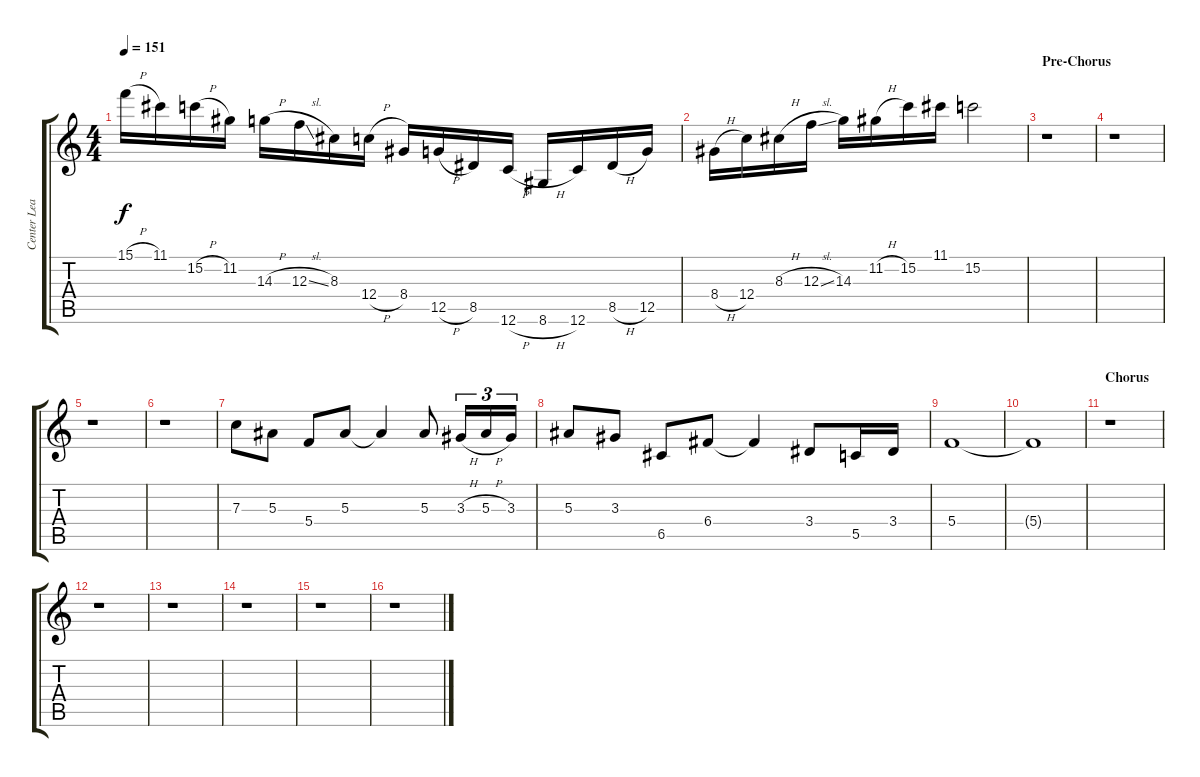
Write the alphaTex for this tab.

\track ("Center Lead 2" "Center Lea") {instrument overdrivenguitar}
\staff {score tabs}
\tuning (D4 A3 F3 C3 G2 C2) {hide}
\ts (4 4)
\tempo 151
\clef g2
\ks aminor
15.1{h}.16{dy f} 11.1.16 15.2{h}.16 11.2.16 14.3{h}.16 12.3{sl}.16 8.3.16 12.4{h}.16 8.4.16 12.5{h}.16 8.5.16 12.6{h}.16 8.6{h}.16 12.6.16 8.5{h}.16 12.5.16 |
8.4{h}.16 12.4.16 8.3{h}.16 12.3{sl}.16 14.3.16 11.2{h}.16 15.2.16 11.1.16 15.2.2 |
\section ("" "Pre-Chorus")
r.1 |
r.1 |
r.1 |
r.1 |
7.3.8 5.3.8 5.4.8 5.3.8 5.3{t}.4 5.3.8 3.3{h}.16{tu (3 2)} 5.3{h}.16{tu (3 2)} 3.3.16{tu (3 2)} |
5.3.8 3.3.8 6.5.8 6.4.8 6.4{t}.4 3.4.8 5.5.16 3.4.16 |
5.4.1 |
5.4{t}.1 |
\section ("" "Chorus")
r.1 |
r.1 |
r.1 |
r.1 |
r.1 |
r.1
